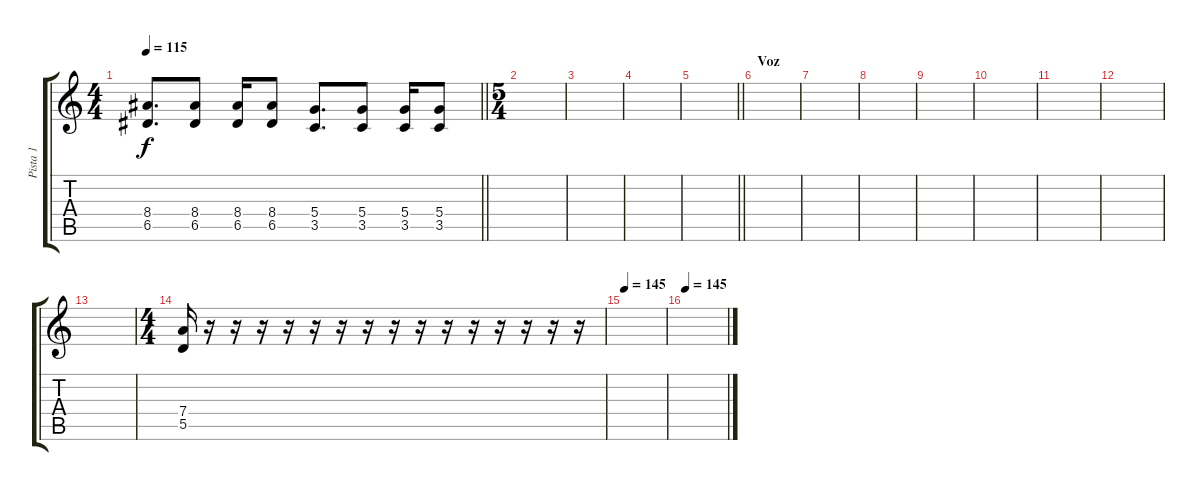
\track ("Pista 1" "Pista 1") {instrument overdrivenguitar}
\staff {score tabs}
\tuning (E4 B3 G3 D3 A2 E2) {hide}
\ts (4 4)
\tempo 115
\clef g2
\barLineRight lightlight
\ks c
(8.4 6.5).8{d dy f} (8.4 6.5).8 (8.4 6.5).16 (8.4 6.5).8 (5.4 3.5).8{d} (5.4 3.5).8 (5.4 3.5).16 (5.4 3.5).8 |
\ts (5 4)
\section ("" "")
|
|
|
\barLineRight lightlight
|
\section ("" "Voz")
|
|
|
|
|
|
|
|
\ts (4 4)
(7.4 5.5).16 r.16 r.16 r.16 r.16 r.16 r.16 r.16 r.16 r.16 r.16 r.16 r.16 r.16 r.16 r.16 |
\tempo 145
|
\tempo 145
